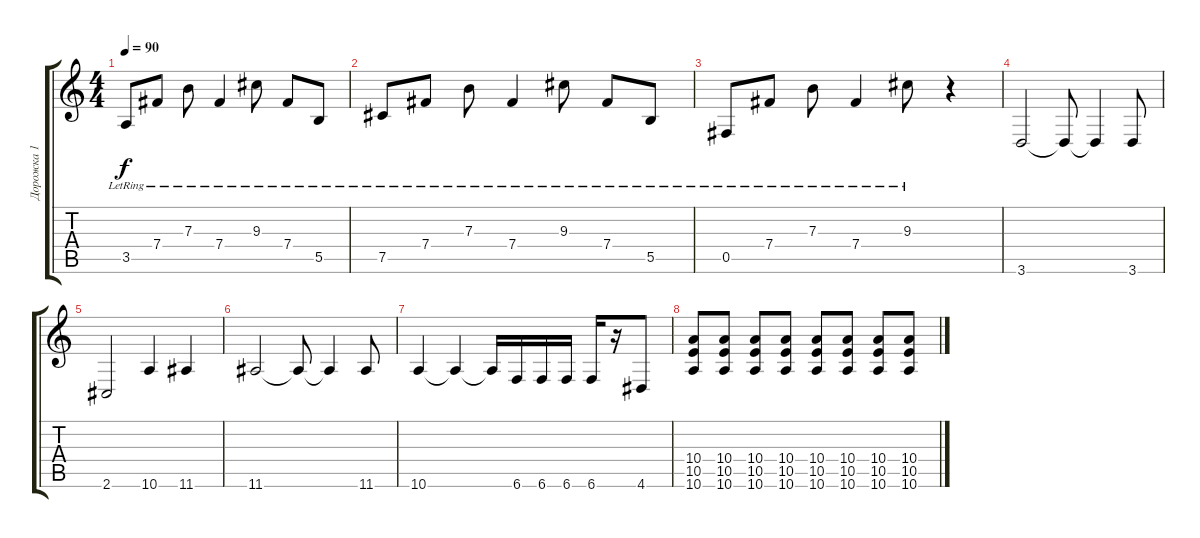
\track ("Дорожка 1" "Дорожка 1") {instrument distortionguitar}
\staff {score tabs}
\tuning (Db4 Ab3 E3 B2 Gb2 B1) {hide}
\ts (4 4)
\tempo 90
\clef g2
\ks c
3.5{lr}.8{dy f} 7.4{lr}.8 7.3{lr}.8 7.4{lr}.4 9.3{lr}.8 7.4{lr}.8 5.5{lr}.8 |
7.5{lr}.8 7.4{lr}.8 7.3{lr}.8 7.4{lr}.4 9.3{lr}.8 7.4{lr}.8 5.5{lr}.8 |
0.5{lr}.8 7.4{lr}.8 7.3{lr}.8 7.4{lr}.4 9.3{lr}.8 r.4 |
3.6.2{instrument distortionguitar} 3.6{t}.8 3.6{t}.4 3.6.8 |
2.6.2 10.6.4 11.6.4 |
11.6.2 11.6{t}.8 11.6{t}.4 11.6.8 |
10.6.4 10.6{t}.4 10.6{t}.16 6.6.16 6.6.16 6.6.16 6.6.16 r.16 4.6.8 |
(10.4 10.5 10.6).8 (10.4 10.5 10.6).8 (10.4 10.5 10.6).8 (10.4 10.5 10.6).8 (10.4 10.5 10.6).8 (10.4 10.5 10.6).8 (10.4 10.5 10.6).8 (10.4 10.5 10.6).8
